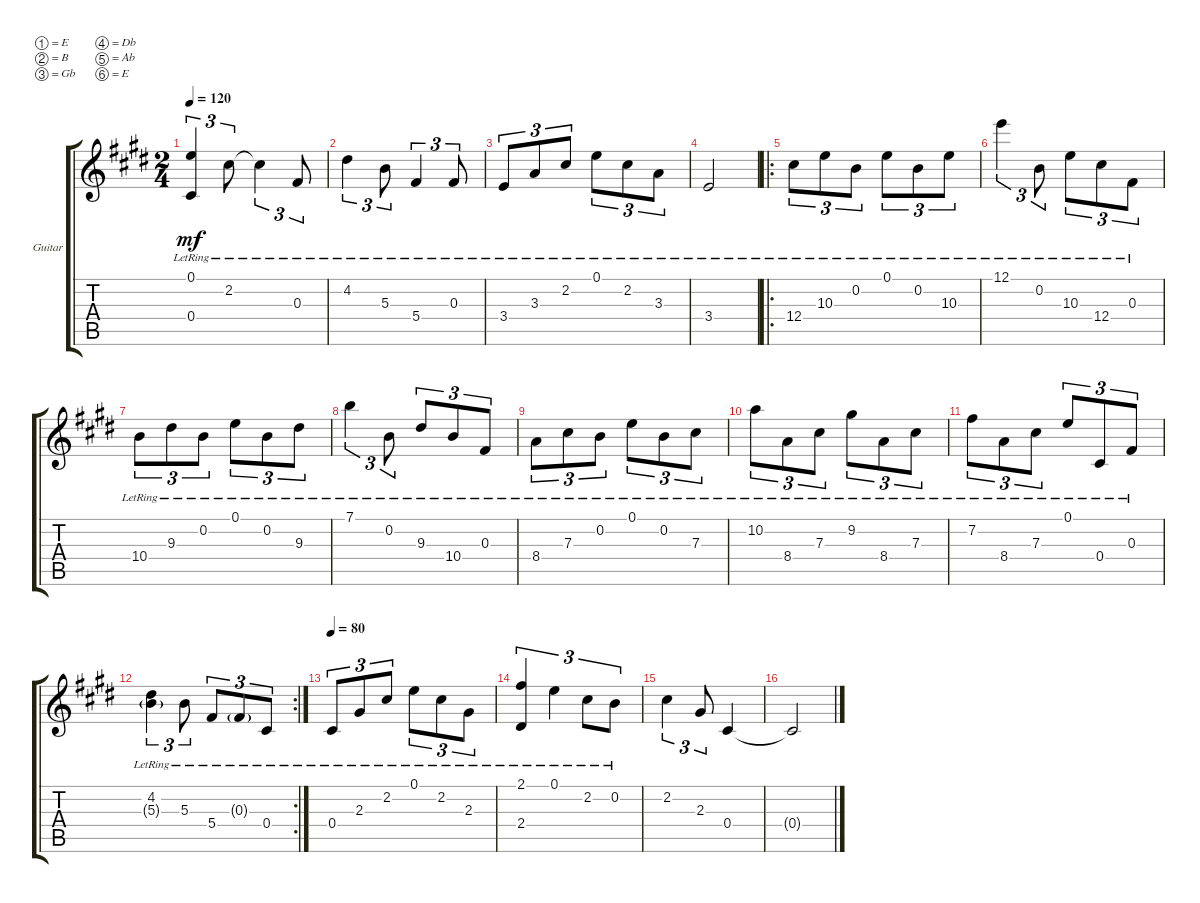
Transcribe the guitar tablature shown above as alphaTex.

\defaultSystemsLayout 4
\bracketExtendMode groupsimilarinstruments
\firstSystemTrackNameOrientation horizontal
\otherSystemsTrackNameOrientation horizontal
\track ("Guitar" "Guitar") {instrument electricguitarclean}
\staff {score tabs}
\tuning (E4 B3 Gb3 Db3 Ab2 E2)
\ts (2 4)
\tempo 120
\clef g2
\ks e
(0.1{lr} 0.4{lr}).4{tu (3 2) dy mf} 2.2{lr}.8{tu (3 2)} 2.2{lr t}.4{tu (3 2)} 0.3{lr}.8{tu (3 2)} |
4.2{lr}.4{tu (3 2)} 5.3{lr}.8{tu (3 2)} 5.4{lr}.4{tu (3 2)} 0.3{lr}.8{tu (3 2)} |
3.4{lr}.8{tu (3 2)} 3.3{lr}.8{tu (3 2)} 2.2{lr}.8{tu (3 2)} 0.1{lr}.8{tu (3 2)} 2.2{lr}.8{tu (3 2)} 3.3{lr}.8{tu (3 2)} |
3.4{lr}.2 |
\ro
12.4{lr}.8{tu (3 2)} 10.3{lr}.8{tu (3 2)} 0.2{lr}.8{tu (3 2)} 0.1{lr}.8{tu (3 2)} 0.2{lr}.8{tu (3 2)} 10.3{lr}.8{tu (3 2)} |
12.1{lr}.4{tu (3 2)} 0.2{lr}.8{tu (3 2)} 10.3{lr}.8{tu (3 2)} 12.4{lr}.8{tu (3 2)} 0.3{lr}.8{tu (3 2)} |
10.4{lr}.8{tu (3 2)} 9.3{lr}.8{tu (3 2)} 0.2{lr}.8{tu (3 2)} 0.1{lr}.8{tu (3 2)} 0.2{lr}.8{tu (3 2)} 9.3{lr}.8{tu (3 2)} |
7.1{lr}.4{tu (3 2)} 0.2{lr}.8{tu (3 2)} 9.3{lr}.8{tu (3 2)} 10.4{lr}.8{tu (3 2)} 0.3{lr}.8{tu (3 2)} |
8.4{lr}.8{tu (3 2)} 7.3{lr}.8{tu (3 2)} 0.2{lr}.8{tu (3 2)} 0.1{lr}.8{tu (3 2)} 0.2{lr}.8{tu (3 2)} 7.3{lr}.8{tu (3 2)} |
10.2{lr}.8{tu (3 2)} 8.4{lr}.8{tu (3 2)} 7.3{lr}.8{tu (3 2)} 9.2{lr}.8{tu (3 2)} 8.4{lr}.8{tu (3 2)} 7.3{lr}.8{tu (3 2)} |
7.2{lr}.8{tu (3 2)} 8.4{lr}.8{tu (3 2)} 7.3{lr}.8{tu (3 2)} 0.1{lr}.8{tu (3 2)} 0.4{lr}.8{tu (3 2)} 0.3{lr}.8{tu (3 2)} |
\rc 2
(4.2{lr} 5.3{g lr}).4{tu (3 2)} 5.3{lr}.8{tu (3 2)} 5.4{lr}.8{tu (3 2)} 0.3{g lr}.8{tu (3 2)} 0.4{lr}.8{tu (3 2)} |
\tempo 80
0.4{lr}.8{tu (3 2)} 2.3{lr}.8{tu (3 2)} 2.2{lr}.8{tu (3 2)} 0.1{lr}.8{tu (3 2)} 2.2{lr}.8{tu (3 2)} 2.3{lr}.8{tu (3 2)} |
(2.4{lr} 2.1{lr}).4{tu (3 2)} 0.1{lr}.4{tu (3 2)} 2.2{lr}.8{tu (3 2)} 0.2{lr}.8{tu (3 2)} |
2.2.4{tu (3 2)} 2.3.8{tu (3 2)} 0.4.4 |
0.4{t}.2
